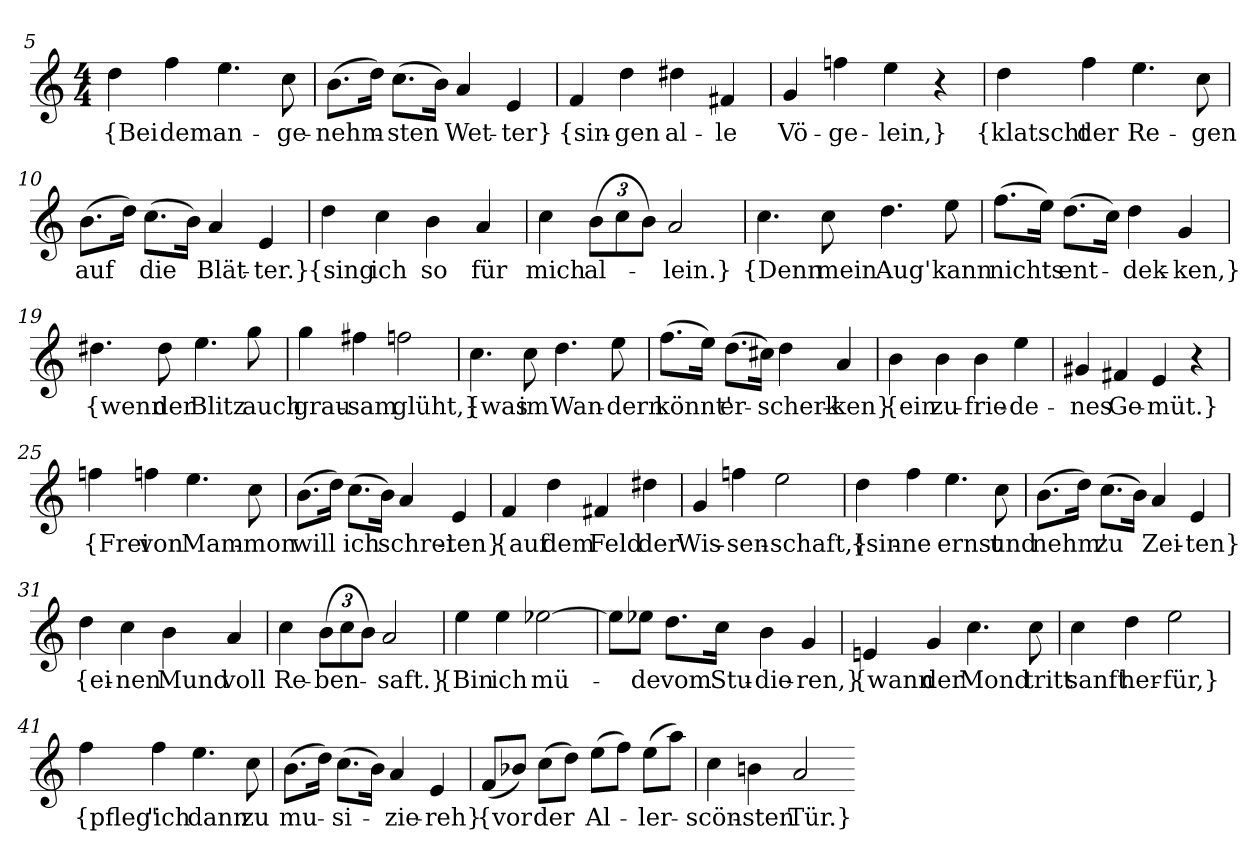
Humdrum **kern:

**kern	**text
*part1	*part1
*staff1	*staff1
*clefG2	*
*k[]	*
*M4/4	*
=5	=5
4dd	{Bei
4ff	dem
4.ee	an-
8cc	-ge-
=6	=6
(8.b\L	-nehm-
16dd\Jk)	.
(8.cc\L	-sten
16b\Jk)	.
4a	Wet-
4e	-ter}
=7	=7
4f	{sin-
4dd	-gen
4dd#X	al-
4f#X	-le
=8	=8
4g	Vö-
4ffn	-ge-
4ee	-lein,}
4r	.
=9	=9
4dd	{klatscht
4ff	der
4.ee	Re-
8cc	-gen
=10	=10
(8.b\L	auf
16dd\Jk)	.
(8.cc\L	die
16b\Jk)	.
4a	Blät-
4e	-ter.}
=11	=11
4dd	{sing
4cc	ich
4b	so
4a	für
=12	=12
4cc	mich
(12b\L	al-
12cc\	.
12b\J)	.
2a	-lein.}
=17	=17
4.cc	{Denn
8cc	mein
4.dd	Aug'
8ee	kann
=18	=18
(8.ff\L	nichts
16ee\Jk)	.
(8.dd\L	ent-
16cc\Jk)	.
4dd	-dek-
4g	-ken,}
=19	=19
4.dd#X	{wenn
8dd#	der
4.ee	Blitz
8gg	auch
=20	=20
4gg	grau-
4ff#X	-sam
2ffn	glüht,}
=21	=21
4.cc	{was
8cc	im
4.dd	Wan-
8ee	-dern
=22	=22
(8.ff\L	könnt'
16ee\Jk)	.
(8.dd\L	er-
16cc#X\Jk)	.
4dd	-scherk-
4a	-ken}
=23	=23
4b	{ein
4b	zu-
4b	-frie-
4ee	-de-
=24	=24
4g#X	-nes
4f#X	Ge-
4e	-müt.}
4r	.
=25	=25
4ffn	{Frei
4ffn	von
4.ee	Mam-
8cc	-mon
=26	=26
(8.b\L	will
16dd\Jk)	.
(8.cc\L	ich
16b\Jk)	.
4a	schrei-
4e	-ten}
=27	=27
4f	{auf
4dd	dem
4f#X	Feld
4dd#X	der
=28	=28
4g	Wis-
4ffn	-sen-
2ee	schaft,}
=29	=29
4dd	{sin-
4ff	-ne
4.ee	ernst
8cc	und
=30	=30
(8.b\L	nehm'
16dd\Jk)	.
(8.cc\L	zu
16b\Jk)	.
4a	Zei-
4e	-ten}
=31	=31
4dd	{ei-
4cc	-nen
4b	Mund
4a	voll
=32	=32
4cc	Re-
(12b\L	-ben-
12cc\	.
12b\J)	.
2a	-saft.}
=37	=37
4ee	{Bin
4ee	ich
[2ee-X	mü-
=38	=38
8ee-\L]	.
8ee-X\J	-de
8.dd\L	vom
16cc\Jk	Stu-
4b	-die-
4g	-ren,}
=39	=39
4en	{wann
4g	der
4.cc	Mond
8cc	tritt
=40	=40
4cc	sanft
4dd	her-
2ee	-für,}
=41	=41
4ff	{pfleg'
4ff	'ich
4.ee	dann
8cc	zu
=42	=42
(8.b\L	mu-
16dd\Jk)	.
(8.cc\L	-si-
16b\Jk)	.
4a	-zie-
4e	-reh}
=43	=43
(8f/L	{vor
8b-X/J)	.
(8cc\L	der
8dd\J)	.
(8ee\L	Al-
8ff\J)	.
(8ee\L	-ler-
8aa\J)	.
=44	=44
4cc	-scön-
4bn	-sten
2a	Tür.}
=-	=-
*-	*-
